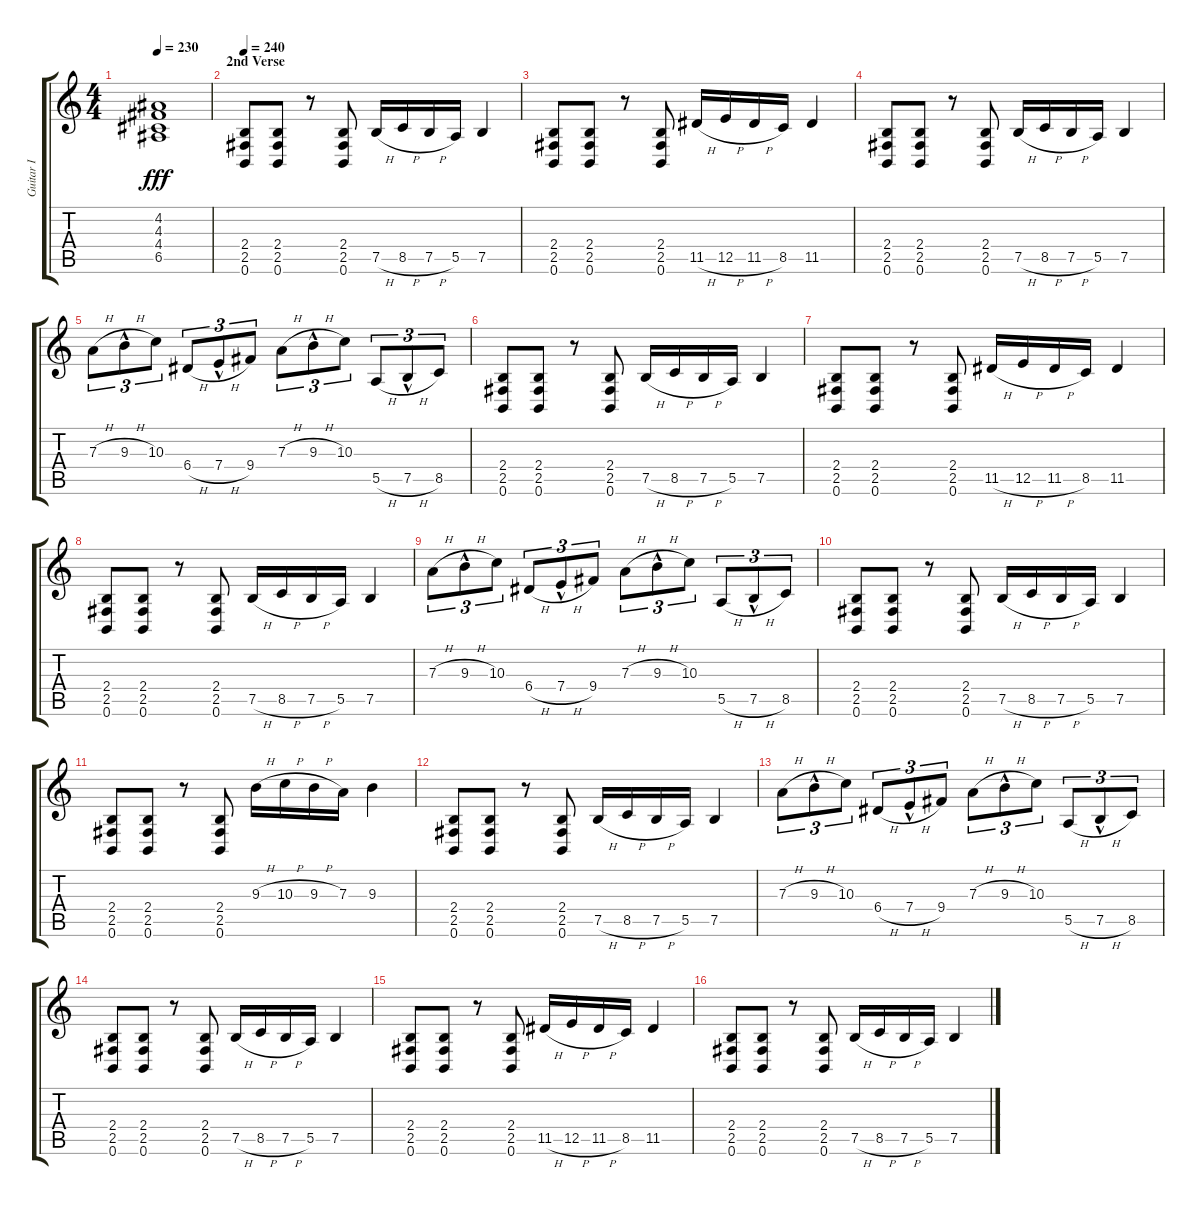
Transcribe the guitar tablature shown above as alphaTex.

\track ("Guitar I" "Guitar I") {instrument distortionguitar}
\staff {score tabs}
\tuning (B3 Gb3 D3 A2 E2 B1) {hide}
\ts (4 4)
\tempo 230
\clef g2
\ks c
(4.2 4.3 4.4 6.5).1{dy fff} |
\section ("" "2nd Verse")
\tempo 240
(2.4 2.5 0.6).8 (2.4 2.5 0.6).8 r.8 (2.4 2.5 0.6).8 7.5{h}.16 8.5{h}.16 7.5{h}.16 5.5.16 7.5.4 |
(2.4 2.5 0.6).8 (2.4 2.5 0.6).8 r.8 (2.4 2.5 0.6).8 11.5{h}.16 12.5{h}.16 11.5{h}.16 8.5.16 11.5.4 |
(2.4 2.5 0.6).8 (2.4 2.5 0.6).8 r.8 (2.4 2.5 0.6).8 7.5{h}.16 8.5{h}.16 7.5{h}.16 5.5.16 7.5.4 |
7.3{h}.8{tu (3 2)} 9.3{h hac}.8{tu (3 2)} 10.3.8{tu (3 2)} 6.4{h}.8{tu (3 2)} 7.4{h hac}.8{tu (3 2)} 9.4.8{tu (3 2)} 7.3{h}.8{tu (3 2)} 9.3{h hac}.8{tu (3 2)} 10.3.8{tu (3 2)} 5.5{h}.8{tu (3 2)} 7.5{h hac}.8{tu (3 2)} 8.5.8{tu (3 2)} |
(2.4 2.5 0.6).8 (2.4 2.5 0.6).8 r.8 (2.4 2.5 0.6).8 7.5{h}.16 8.5{h}.16 7.5{h}.16 5.5.16 7.5.4 |
(2.4 2.5 0.6).8 (2.4 2.5 0.6).8 r.8 (2.4 2.5 0.6).8 11.5{h}.16 12.5{h}.16 11.5{h}.16 8.5.16 11.5.4 |
(2.4 2.5 0.6).8 (2.4 2.5 0.6).8 r.8 (2.4 2.5 0.6).8 7.5{h}.16 8.5{h}.16 7.5{h}.16 5.5.16 7.5.4 |
7.3{h}.8{tu (3 2)} 9.3{h hac}.8{tu (3 2)} 10.3.8{tu (3 2)} 6.4{h}.8{tu (3 2)} 7.4{h hac}.8{tu (3 2)} 9.4.8{tu (3 2)} 7.3{h}.8{tu (3 2)} 9.3{h hac}.8{tu (3 2)} 10.3.8{tu (3 2)} 5.5{h}.8{tu (3 2)} 7.5{h hac}.8{tu (3 2)} 8.5.8{tu (3 2)} |
(2.4 2.5 0.6).8 (2.4 2.5 0.6).8 r.8 (2.4 2.5 0.6).8 7.5{h}.16 8.5{h}.16 7.5{h}.16 5.5.16 7.5.4 |
(2.4 2.5 0.6).8 (2.4 2.5 0.6).8 r.8 (2.4 2.5 0.6).8 9.3{h}.16 10.3{h}.16 9.3{h}.16 7.3.16 9.3.4 |
(2.4 2.5 0.6).8 (2.4 2.5 0.6).8 r.8 (2.4 2.5 0.6).8 7.5{h}.16 8.5{h}.16 7.5{h}.16 5.5.16 7.5.4 |
7.3{h}.8{tu (3 2)} 9.3{h hac}.8{tu (3 2)} 10.3.8{tu (3 2)} 6.4{h}.8{tu (3 2)} 7.4{h hac}.8{tu (3 2)} 9.4.8{tu (3 2)} 7.3{h}.8{tu (3 2)} 9.3{h hac}.8{tu (3 2)} 10.3.8{tu (3 2)} 5.5{h}.8{tu (3 2)} 7.5{h hac}.8{tu (3 2)} 8.5.8{tu (3 2)} |
(2.4 2.5 0.6).8 (2.4 2.5 0.6).8 r.8 (2.4 2.5 0.6).8 7.5{h}.16 8.5{h}.16 7.5{h}.16 5.5.16 7.5.4 |
(2.4 2.5 0.6).8 (2.4 2.5 0.6).8 r.8 (2.4 2.5 0.6).8 11.5{h}.16 12.5{h}.16 11.5{h}.16 8.5.16 11.5.4 |
(2.4 2.5 0.6).8 (2.4 2.5 0.6).8 r.8 (2.4 2.5 0.6).8 7.5{h}.16 8.5{h}.16 7.5{h}.16 5.5.16 7.5.4
